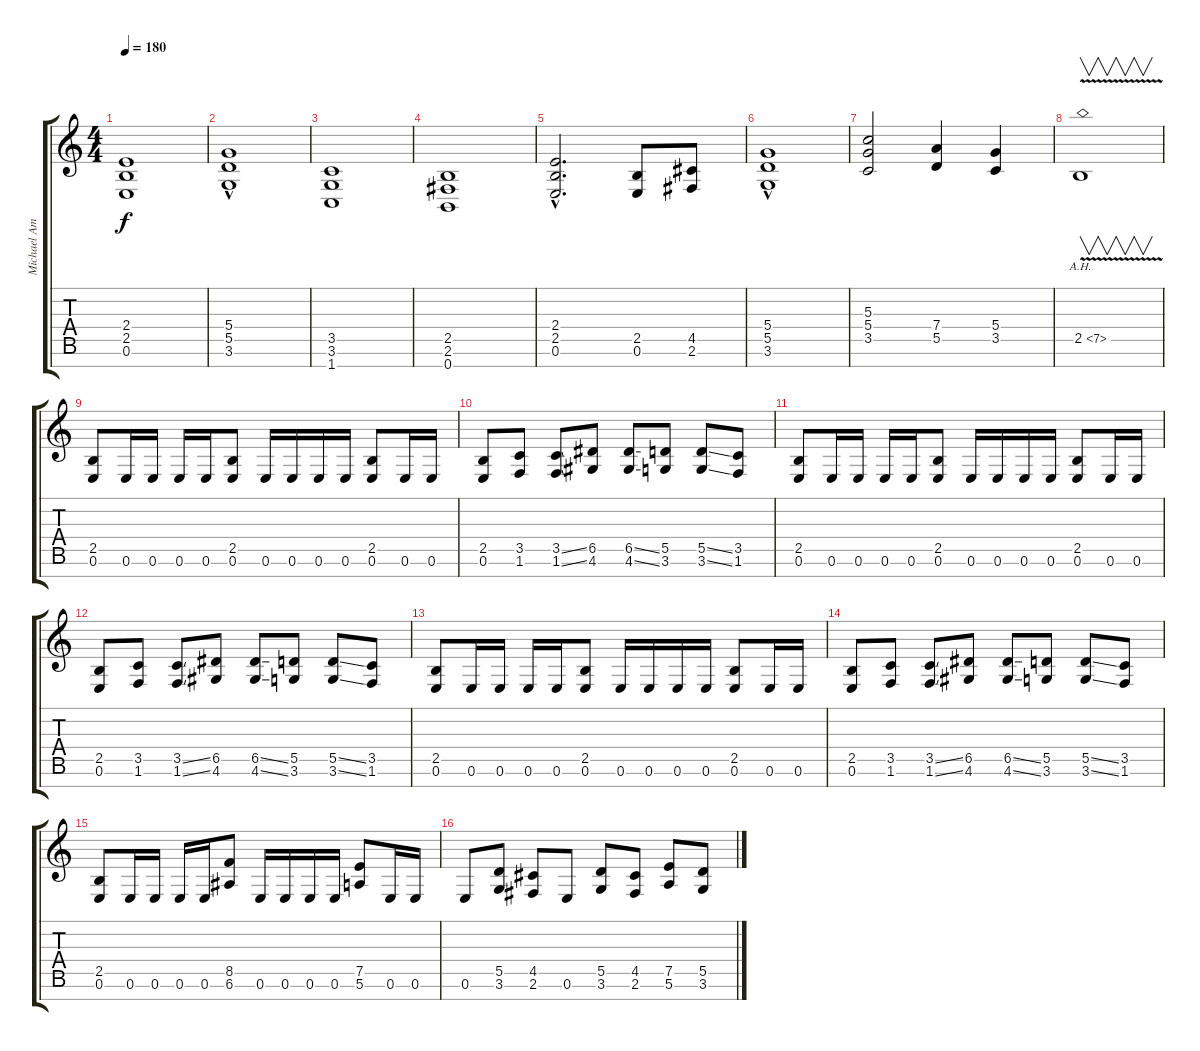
\track ("Michael Amott" "Michael Am") {instrument distortionguitar}
\staff {score tabs}
\tuning (E4 B3 G3 D3 A2 E2 B1) {hide}
\ts (4 4)
\tempo 180
\clef g2
\ks c
(2.4 2.5 0.6).1{dy f} |
(5.4 5.5 3.6{hac}).1 |
(3.5 3.6 1.7).1 |
(2.5 2.6 0.7).1 |
(2.4{hac} 2.5{hac} 0.6{hac}).2{d} (2.5 0.6).8 (4.5 2.6).8 |
(5.4 5.5 3.6{hac}).1 |
(5.3 5.4 3.5).2 (7.4 5.5).4 (5.4 3.5).4 |
2.5{ah 5 v}.1{v} |
(2.5 0.6).8 0.6.16 0.6.16 0.6.16 0.6.16 (2.5 0.6).8 0.6.16 0.6.16 0.6.16 0.6.16 (2.5 0.6).8 0.6.16 0.6.16 |
(2.5 0.6).8 (3.5 1.6).8 (3.5{ss} 1.6{ss}).8 (6.5 4.6).8 (6.5{ss} 4.6{ss}).8 (5.5 3.6).8 (5.5{ss} 3.6{ss}).8 (3.5 1.6).8 |
(2.5 0.6).8 0.6.16 0.6.16 0.6.16 0.6.16 (2.5 0.6).8 0.6.16 0.6.16 0.6.16 0.6.16 (2.5 0.6).8 0.6.16 0.6.16 |
(2.5 0.6).8 (3.5 1.6).8 (3.5{ss} 1.6{ss}).8 (6.5 4.6).8 (6.5{ss} 4.6{ss}).8 (5.5 3.6).8 (5.5{ss} 3.6{ss}).8 (3.5 1.6).8 |
(2.5 0.6).8 0.6.16 0.6.16 0.6.16 0.6.16 (2.5 0.6).8 0.6.16 0.6.16 0.6.16 0.6.16 (2.5 0.6).8 0.6.16 0.6.16 |
(2.5 0.6).8 (3.5 1.6).8 (3.5{ss} 1.6{ss}).8 (6.5 4.6).8 (6.5{ss} 4.6{ss}).8 (5.5 3.6).8 (5.5{ss} 3.6{ss}).8 (3.5 1.6).8 |
(2.5 0.6).8 0.6.16 0.6.16 0.6.16 0.6.16 (8.5 6.6).8 0.6.16 0.6.16 0.6.16 0.6.16 (7.5 5.6).8 0.6.16 0.6.16 |
0.6.8 (5.5 3.6).8 (4.5 2.6).8 0.6.8 (5.5 3.6).8 (4.5 2.6).8 (7.5 5.6).8 (5.5 3.6).8
